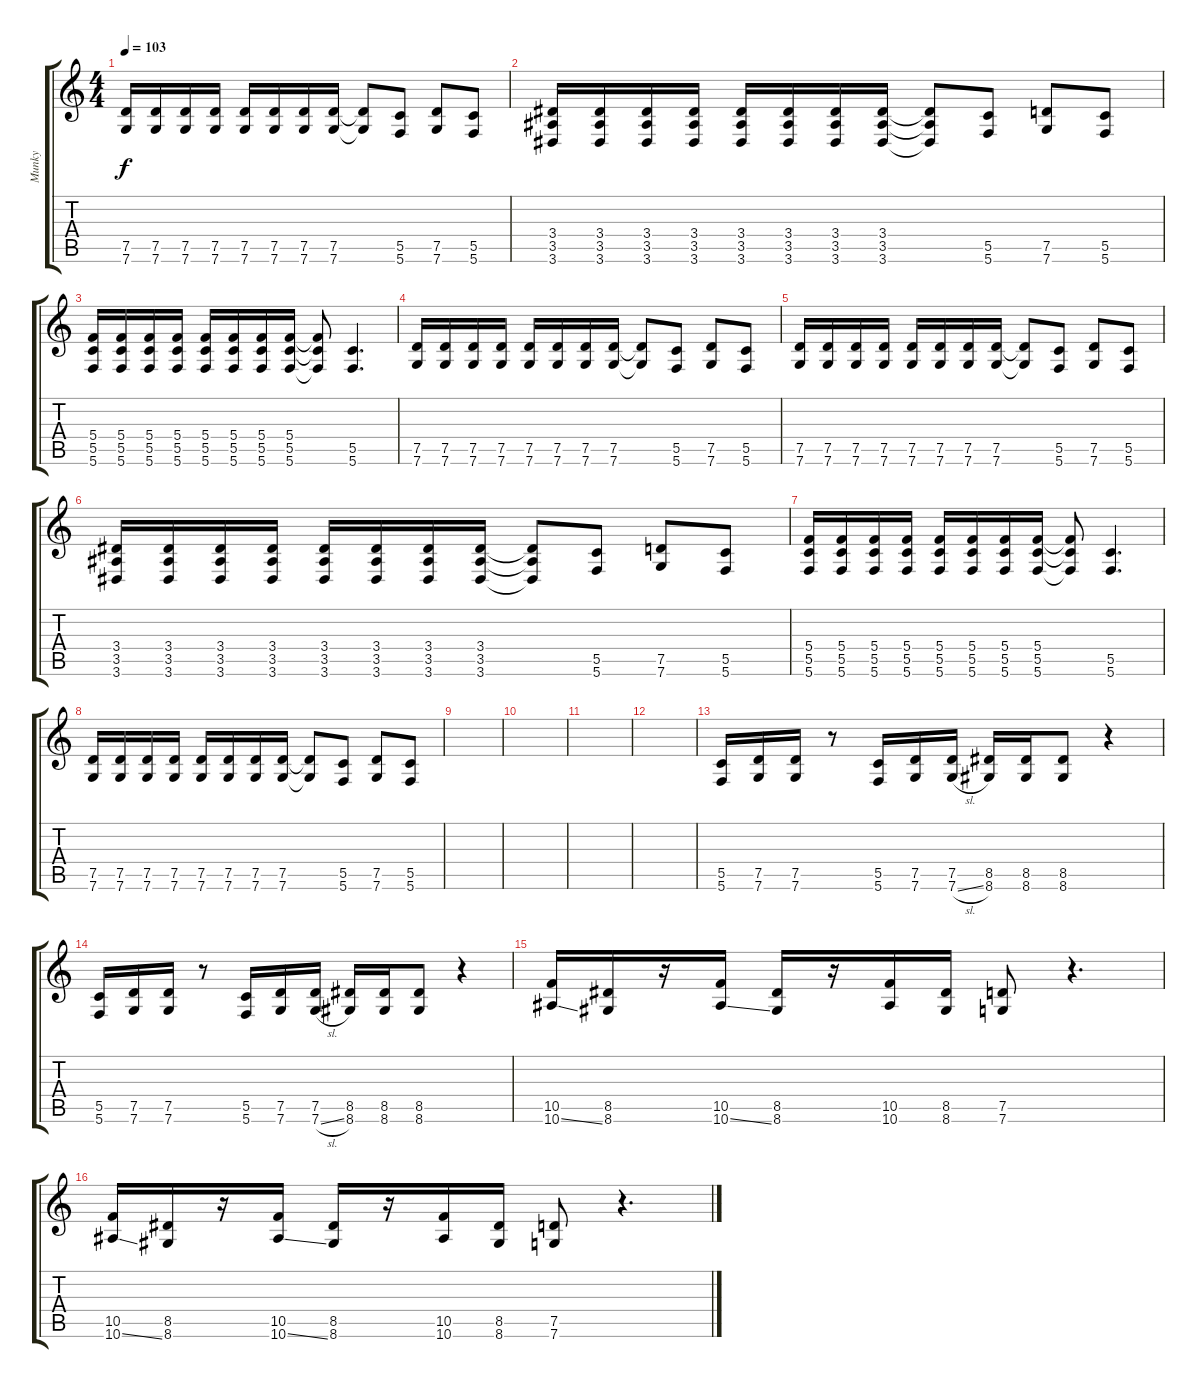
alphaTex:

\track ("Munky" "Munky") {instrument distortionguitar}
\staff {score tabs}
\tuning (D4 A3 F3 C3 G2 C2) {hide}
\ts (4 4)
\tempo 103
\clef g2
\ks c
(7.5 7.6).16{dy f instrument distortionguitar} (7.5 7.6).16 (7.5 7.6).16 (7.5 7.6).16 (7.5 7.6).16 (7.5 7.6).16 (7.5 7.6).16 (7.5 7.6).16 (7.5{t} 7.6{t}).8 (5.5 5.6).8 (7.5 7.6).8 (5.5 5.6).8 |
(3.4 3.5 3.6).16 (3.4 3.5 3.6).16 (3.4 3.5 3.6).16 (3.4 3.5 3.6).16 (3.4 3.5 3.6).16 (3.4 3.5 3.6).16 (3.4 3.5 3.6).16 (3.4 3.5 3.6).16 (3.4{t} 3.5{t} 3.6{t}).8 (5.5 5.6).8 (7.5 7.6).8 (5.5 5.6).8 |
(5.4 5.5 5.6).16 (5.4 5.5 5.6).16 (5.4 5.5 5.6).16 (5.4 5.5 5.6).16 (5.4 5.5 5.6).16 (5.4 5.5 5.6).16 (5.4 5.5 5.6).16 (5.4 5.5 5.6).16 (5.4{t} 5.5{t} 5.6{t}).8 (5.5 5.6).4{d} |
(7.5 7.6).16 (7.5 7.6).16 (7.5 7.6).16 (7.5 7.6).16 (7.5 7.6).16 (7.5 7.6).16 (7.5 7.6).16 (7.5 7.6).16 (7.5{t} 7.6{t}).8 (5.5 5.6).8 (7.5 7.6).8 (5.5 5.6).8 |
(7.5 7.6).16 (7.5 7.6).16 (7.5 7.6).16 (7.5 7.6).16 (7.5 7.6).16 (7.5 7.6).16 (7.5 7.6).16 (7.5 7.6).16 (7.5{t} 7.6{t}).8 (5.5 5.6).8 (7.5 7.6).8 (5.5 5.6).8 |
(3.4 3.5 3.6).16 (3.4 3.5 3.6).16 (3.4 3.5 3.6).16 (3.4 3.5 3.6).16 (3.4 3.5 3.6).16 (3.4 3.5 3.6).16 (3.4 3.5 3.6).16 (3.4 3.5 3.6).16 (3.4{t} 3.5{t} 3.6{t}).8 (5.5 5.6).8 (7.5 7.6).8 (5.5 5.6).8 |
(5.4 5.5 5.6).16 (5.4 5.5 5.6).16 (5.4 5.5 5.6).16 (5.4 5.5 5.6).16 (5.4 5.5 5.6).16 (5.4 5.5 5.6).16 (5.4 5.5 5.6).16 (5.4 5.5 5.6).16 (5.4{t} 5.5{t} 5.6{t}).8 (5.5 5.6).4{d} |
(7.5 7.6).16 (7.5 7.6).16 (7.5 7.6).16 (7.5 7.6).16 (7.5 7.6).16 (7.5 7.6).16 (7.5 7.6).16 (7.5 7.6).16 (7.5{t} 7.6{t}).8 (5.5 5.6).8 (7.5 7.6).8 (5.5 5.6).8 |
|
|
|
|
(5.5 5.6).16{instrument overdrivenguitar} (7.5 7.6).16 (7.5 7.6).16 r.8 (5.5 5.6).16 (7.5 7.6).16 (7.5 7.6{sl}).16 (8.5 8.6).16 (8.5 8.6).16 (8.5 8.6).8 r.4 |
(5.5 5.6).16 (7.5 7.6).16 (7.5 7.6).16 r.8 (5.5 5.6).16 (7.5 7.6).16 (7.5 7.6{sl}).16 (8.5 8.6).16 (8.5 8.6).16 (8.5 8.6).8 r.4 |
(10.5 10.6{ss}).16 (8.5 8.6).16 r.16 (10.5 10.6{ss}).16 (8.5 8.6).16 r.16 (10.5 10.6).16 (8.5 8.6).16 (7.5 7.6).8 r.4{d} |
(10.5 10.6{ss}).16 (8.5 8.6).16 r.16 (10.5 10.6{ss}).16 (8.5 8.6).16 r.16 (10.5 10.6).16 (8.5 8.6).16 (7.5 7.6).8 r.4{d}
